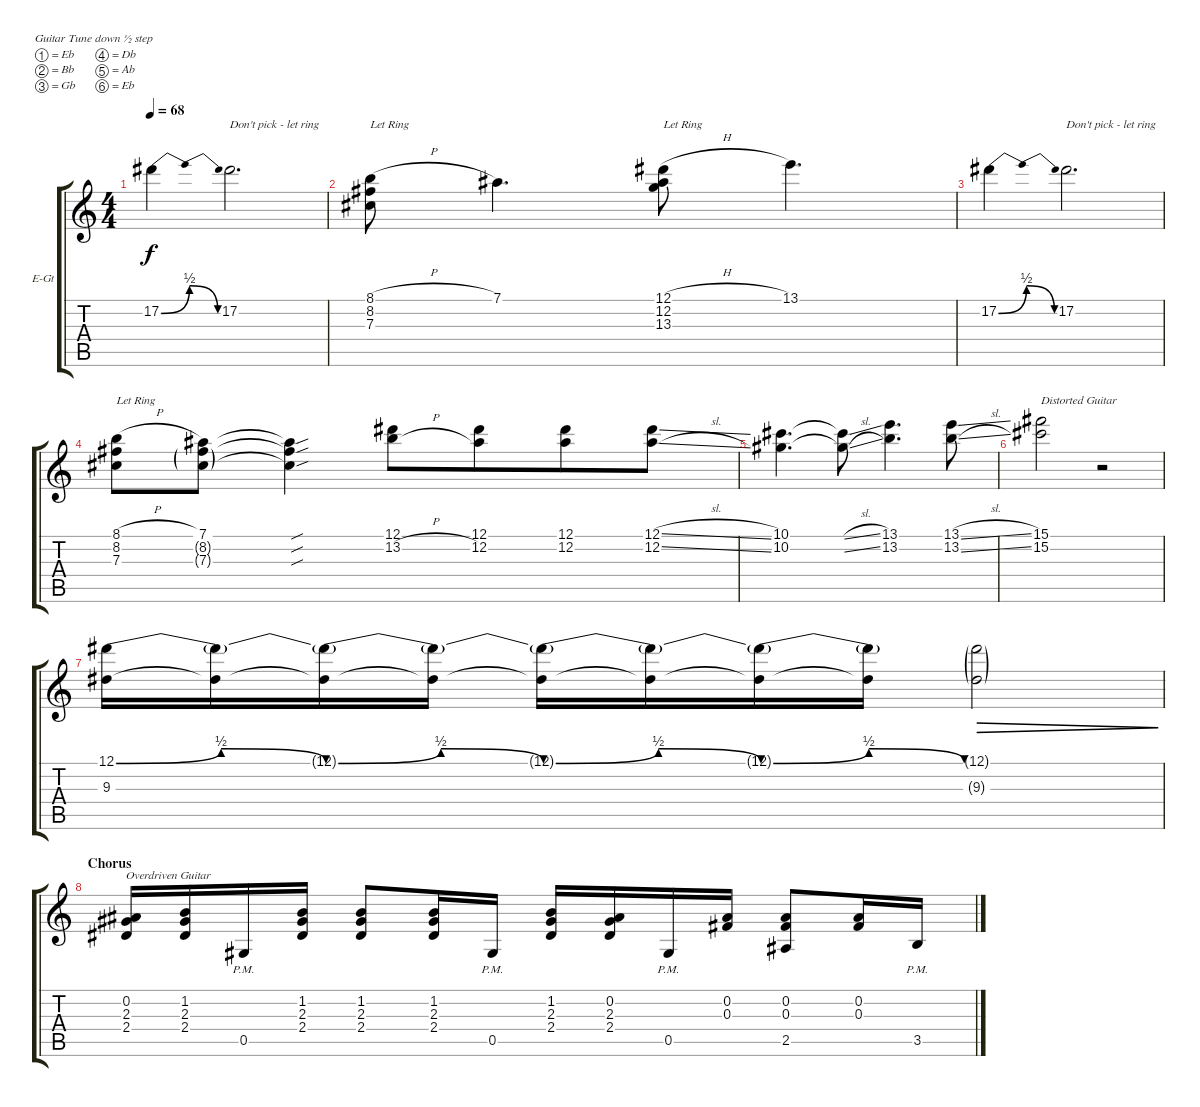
\bracketExtendMode groupsimilarinstruments
\firstSystemTrackNameOrientation horizontal
\otherSystemsTrackNameOrientation horizontal
\track ("Sasha" "E-Gt") {instrument overdrivenguitar}
\staff {score tabs}
\tuning (Eb4 Bb3 Gb3 Db3 Ab2 Eb2)
\ts (4 4)
\tempo 68
\clef g2
\ks c
17.2{be (bendrelease 0 0 30 2 30 2 60 0)}.4{dy f} 17.2.2{d txt "Don't pick - let ring"} |
(8.1{h} 8.2 7.3).8{txt "Let Ring"} 7.1.4{d} (12.1{h} 12.2 13.3).8{txt "Let Ring"} 13.1.4{d} |
17.2{be (bendrelease 0 0 30 2 30 2 60 0)}.4 17.2.2{d txt "Don't pick - let ring"} |
(8.1{h} 8.2 7.3).8{txt "Let Ring"} (7.1 8.2{g} 7.3{g}).8 (7.1{sou t} 8.2{sou t} 7.3{sou t}).4 (12.1 13.2{h}).8{beam merge} (12.1 12.2).8{beam merge} (12.1 12.2).8{beam merge} (12.1{sl} 12.2{sl}).8 |
(10.1 10.2).4{d} (10.1{sl t} 10.2{sl t}).8 (13.1 13.2).4{d} (13.1{sl} 13.2{sl}).8 |
(15.1 15.2).2{txt "Distorted Guitar"} r.2 |
(12.1{be (bendrelease 0 0 10.2 2 20.4 2 30 0)} 9.3).16 (12.1{t} 9.3{t}).16 (12.1{be (bendrelease 0 0 9.6 2 20.4 2 30 0) t} 9.3{t}).16 (12.1{t} 9.3{t}).16 (12.1{be (bendrelease 0 0 10.2 2 20.4 2 30 0) t} 9.3{t}).16 (12.1{t} 9.3{t}).16 (12.1{be (bendrelease 0 0 9.6 2 20.4 2 30 0) t} 9.3{t}).16 (12.1{t} 9.3{t}).16 (12.1{g} 9.3{g}).2{dec} |
\section ("" "Chorus")
(0.2 2.3 2.4).16{txt "Overdriven Guitar"} (1.2 2.3 2.4).16 0.5{pm}.16 (1.2 2.3 2.4).16 (1.2 2.3 2.4).8 (1.2 2.3 2.4).16 0.5{pm}.16 (1.2 2.3 2.4).16 (0.2 2.3 2.4).16 0.5{pm}.16 (0.2 0.3).16 (0.2 0.3 2.5).8 (0.2 0.3).16 3.5{pm}.16
